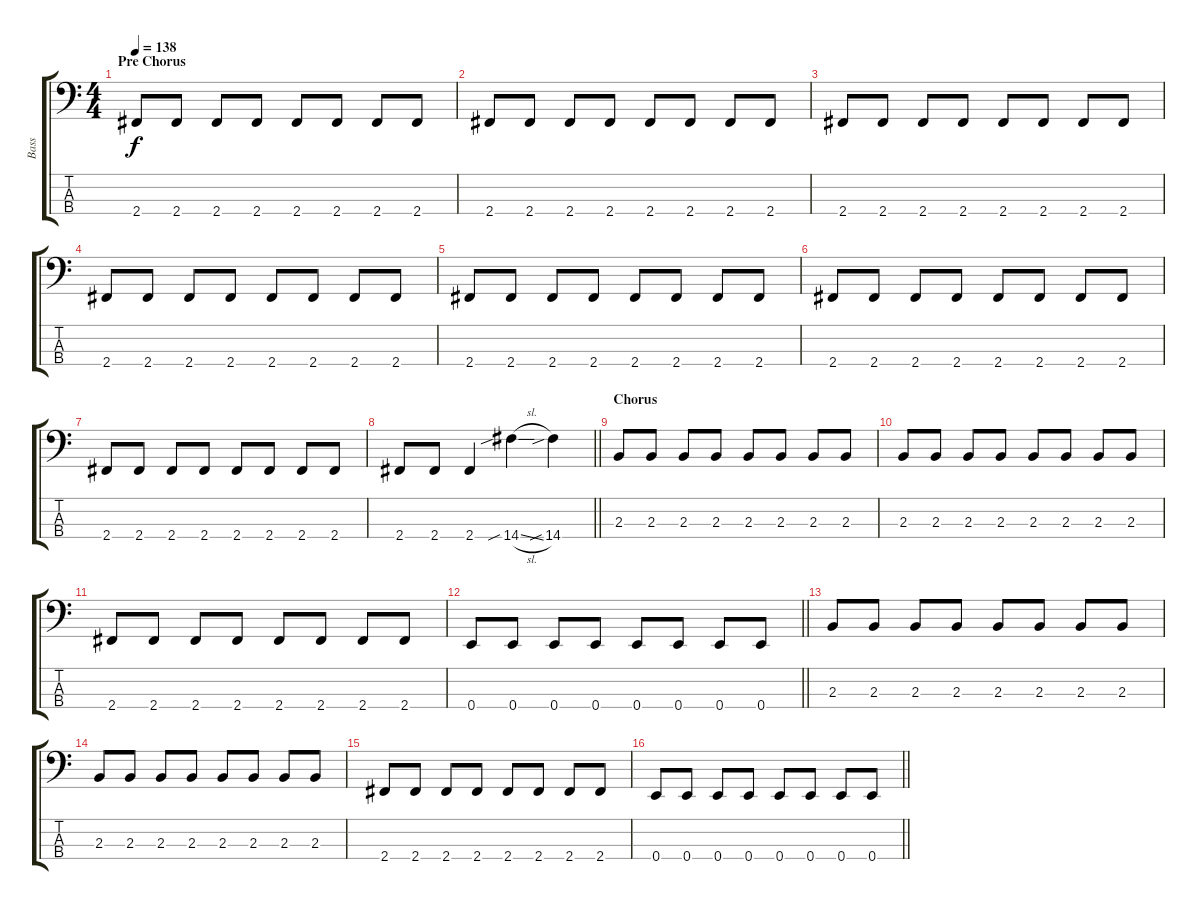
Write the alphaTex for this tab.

\track ("Bass" "Bass") {instrument electricbasspick}
\staff {score tabs}
\tuning (G2 D2 A1 E1) {hide}
\ts (4 4)
\section ("" "Pre Chorus")
\tempo 138
\clef f4
\ks c
2.4.8{dy f} 2.4.8 2.4.8 2.4.8 2.4.8 2.4.8 2.4.8 2.4.8 |
2.4.8 2.4.8 2.4.8 2.4.8 2.4.8 2.4.8 2.4.8 2.4.8 |
2.4.8 2.4.8 2.4.8 2.4.8 2.4.8 2.4.8 2.4.8 2.4.8 |
2.4.8 2.4.8 2.4.8 2.4.8 2.4.8 2.4.8 2.4.8 2.4.8 |
2.4.8 2.4.8 2.4.8 2.4.8 2.4.8 2.4.8 2.4.8 2.4.8 |
2.4.8 2.4.8 2.4.8 2.4.8 2.4.8 2.4.8 2.4.8 2.4.8 |
2.4.8 2.4.8 2.4.8 2.4.8 2.4.8 2.4.8 2.4.8 2.4.8 |
\barLineRight lightlight
2.4.8 2.4.8 2.4.4 14.4{sib sl}.4 14.4{sib}.4 |
\section ("" "Chorus")
2.3.8 2.3.8 2.3.8 2.3.8 2.3.8 2.3.8 2.3.8 2.3.8 |
2.3.8 2.3.8 2.3.8 2.3.8 2.3.8 2.3.8 2.3.8 2.3.8 |
2.4.8 2.4.8 2.4.8 2.4.8 2.4.8 2.4.8 2.4.8 2.4.8 |
\barLineRight lightlight
0.4.8 0.4.8 0.4.8 0.4.8 0.4.8 0.4.8 0.4.8 0.4.8 |
2.3.8 2.3.8 2.3.8 2.3.8 2.3.8 2.3.8 2.3.8 2.3.8 |
2.3.8 2.3.8 2.3.8 2.3.8 2.3.8 2.3.8 2.3.8 2.3.8 |
2.4.8 2.4.8 2.4.8 2.4.8 2.4.8 2.4.8 2.4.8 2.4.8 |
\barLineRight lightlight
0.4.8 0.4.8 0.4.8 0.4.8 0.4.8 0.4.8 0.4.8 0.4.8
